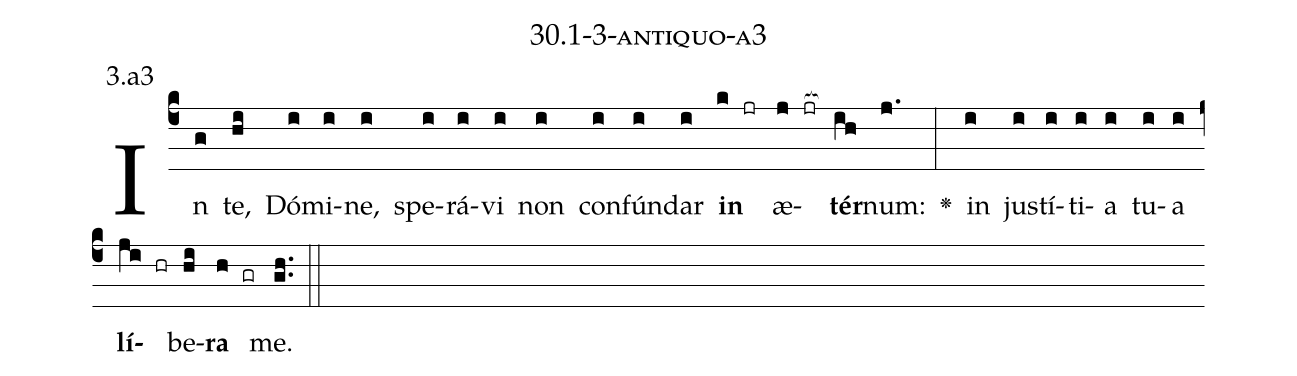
name: 30.1-3-antiquo-a3;
annotation: 3.a3;
%%
(c4)In(g) te,(hi) Dó(i)mi(i)ne,(i) spe(i)rá(i)vi(i) non(i) con(i)fún(i)dar(i) <b>in</b>(k jr) æ(j jr[ocb:1{])<b>tér</b>(ih[ocb:0}])num:(j.) <v>\greheightstar</v>(:) in(i) jus(i)tí(i)ti(i)a(i) tu(i)a(i) <b>lí</b>(ji hr)be(hi)<b>ra</b>(h gr) me.(gh..) (::)


%E(i) u(i) o(ji) u(hi) a(h) e.(gh..) (::)
